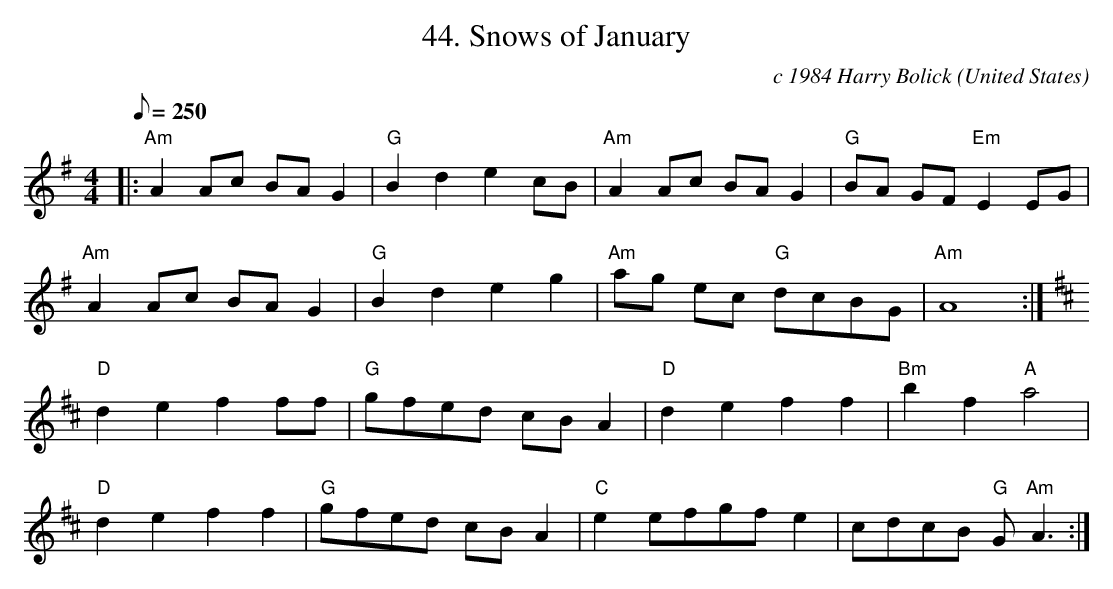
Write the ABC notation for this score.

X:1
T:44. Snows of January
C:c 1984 Harry Bolick
O:United States
M:4/4
L:1/8
Q:250
K:G
|: "Am" A2Ac BA G2|"G" B2d2e2 cB|"Am"A2Ac BA G2| "G"BA GF "Em"E2EG|
"Am" A2 Ac BA G2|"G"B2d2e2g2 |"Am"ag ec "G" dcBG| "Am" A8 :|
K:D
"D" d2e2f2ff|"G" gfed cB A2|"D" d2e2f2f2|"Bm"b2f2"A"a4|
"D"d2e2f2f2|"G"gfed cB A2|"C" e2efgf e2|"Am"= cdcB "G"G "Am" A3 :|
